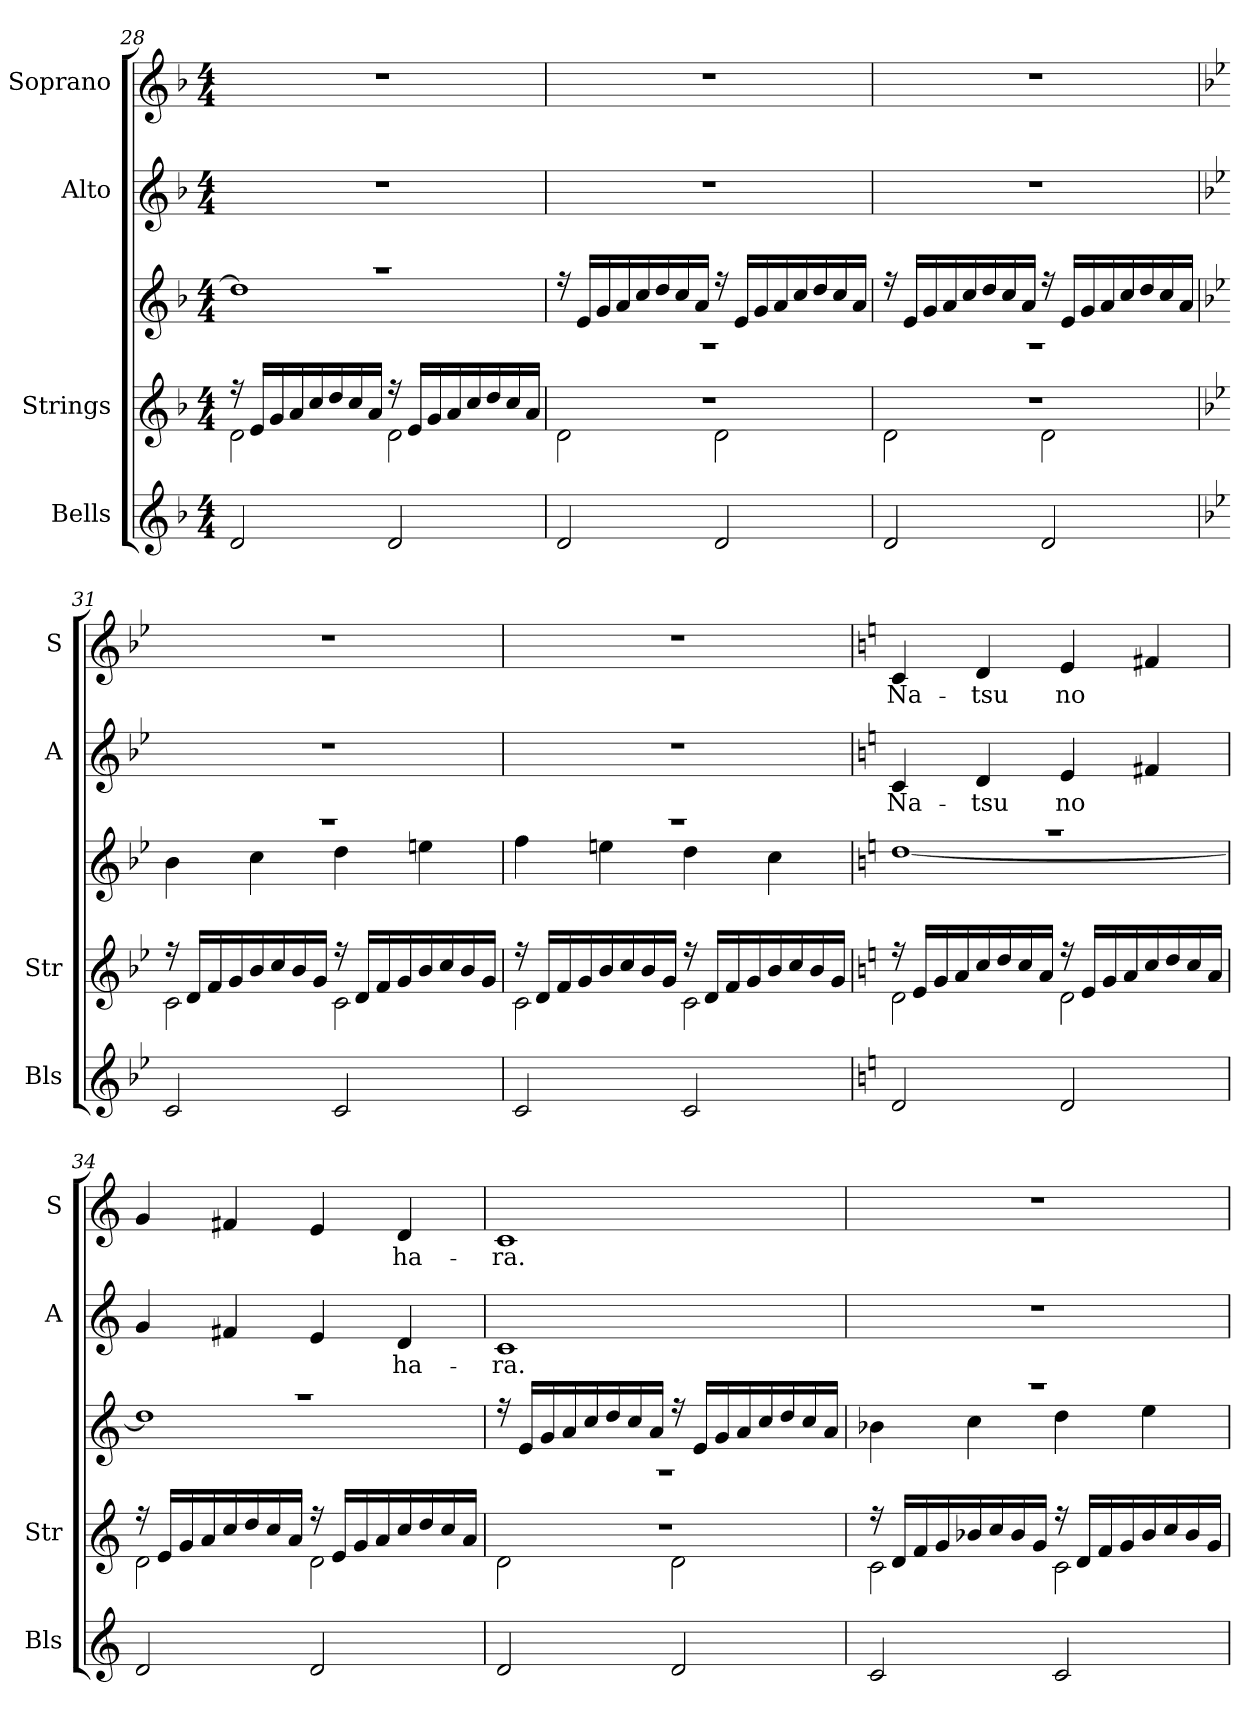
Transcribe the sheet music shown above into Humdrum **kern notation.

**kern	**kern	**kern	**kern	**text	**kern	**text
*part4	*part3	*part3	*part2	*part2	*part1	*part1
*staff5	*staff4	*staff3	*staff2	*staff2	*staff1	*staff1
*I"Bells	*I"Strings	*	*I"Alto	*	*I"Soprano	*
*I'Bls	*I'Str	*	*I'A	*	*I'S	*
*clefG2	*clefG2	*clefG2	*clefG2	*	*clefG2	*
*k[b-]	*k[b-]	*k[b-]	*k[b-]	*	*k[b-]	*
*F:	*F:	*F:	*F:	*	*F:	*
*M4/4	*M4/4	*M4/4	*M4/4	*	*M4/4	*
=28	=28	=28	=28	=28	=28	=28
*	*^	*^	*	*	*	*
2d	16r	2d\	1r	1dd\]	1r	.	1r	.
.	16e/LL	.	.	.	.	.	.	.
.	16g/	.	.	.	.	.	.	.
.	16a/	.	.	.	.	.	.	.
.	16cc/	.	.	.	.	.	.	.
.	16dd/	.	.	.	.	.	.	.
.	16cc/	.	.	.	.	.	.	.
.	16a/JJ	.	.	.	.	.	.	.
2d	16r	2d\	.	.	.	.	.	.
.	16e/LL	.	.	.	.	.	.	.
.	16g/	.	.	.	.	.	.	.
.	16a/	.	.	.	.	.	.	.
.	16cc/	.	.	.	.	.	.	.
.	16dd/	.	.	.	.	.	.	.
.	16cc/	.	.	.	.	.	.	.
.	16a/JJ	.	.	.	.	.	.	.
!!LO:LB:g=z
=29	=29	=29	=29	=29	=29	=29	=29	=29
2d	1r	2d\	16r	1r	1r	.	1r	.
.	.	.	16e/LL	.	.	.	.	.
.	.	.	16g/	.	.	.	.	.
.	.	.	16a/	.	.	.	.	.
.	.	.	16cc/	.	.	.	.	.
.	.	.	16dd/	.	.	.	.	.
.	.	.	16cc/	.	.	.	.	.
.	.	.	16a/JJ	.	.	.	.	.
2d	.	2d\	16r	.	.	.	.	.
.	.	.	16e/LL	.	.	.	.	.
.	.	.	16g/	.	.	.	.	.
.	.	.	16a/	.	.	.	.	.
.	.	.	16cc/	.	.	.	.	.
.	.	.	16dd/	.	.	.	.	.
.	.	.	16cc/	.	.	.	.	.
.	.	.	16a/JJ	.	.	.	.	.
=30	=30	=30	=30	=30	=30	=30	=30	=30
2d	1r	2d\	16r	1r	1r	.	1r	.
.	.	.	16e/LL	.	.	.	.	.
.	.	.	16g/	.	.	.	.	.
.	.	.	16a/	.	.	.	.	.
.	.	.	16cc/	.	.	.	.	.
.	.	.	16dd/	.	.	.	.	.
.	.	.	16cc/	.	.	.	.	.
.	.	.	16a/JJ	.	.	.	.	.
2d	.	2d\	16r	.	.	.	.	.
.	.	.	16e/LL	.	.	.	.	.
.	.	.	16g/	.	.	.	.	.
.	.	.	16a/	.	.	.	.	.
.	.	.	16cc/	.	.	.	.	.
.	.	.	16dd/	.	.	.	.	.
.	.	.	16cc/	.	.	.	.	.
.	.	.	16a/JJ	.	.	.	.	.
=31	=31	=31	=31	=31	=31	=31	=31	=31
*k[b-e-]	*k[b-e-]	*	*k[b-e-]	*	*k[b-e-]	*	*k[b-e-]	*
*B-:	*B-:	*	*B-:	*	*B-:	*	*B-:	*
2c	16r	2c\	1r	4b-\	1r	.	1r	.
.	16d/LL	.	.	.	.	.	.	.
.	16f/	.	.	.	.	.	.	.
.	16g/	.	.	.	.	.	.	.
.	16b-/	.	.	4cc\	.	.	.	.
.	16cc/	.	.	.	.	.	.	.
.	16b-/	.	.	.	.	.	.	.
.	16g/JJ	.	.	.	.	.	.	.
2c	16r	2c\	.	4dd\	.	.	.	.
.	16d/LL	.	.	.	.	.	.	.
.	16f/	.	.	.	.	.	.	.
.	16g/	.	.	.	.	.	.	.
.	16b-/	.	.	4een\	.	.	.	.
.	16cc/	.	.	.	.	.	.	.
.	16b-/	.	.	.	.	.	.	.
.	16g/JJ	.	.	.	.	.	.	.
!!LO:LB:g=z
=32	=32	=32	=32	=32	=32	=32	=32	=32
2c	16r	2c\	1r	4ff\	1r	.	1r	.
.	16d/LL	.	.	.	.	.	.	.
.	16f/	.	.	.	.	.	.	.
.	16g/	.	.	.	.	.	.	.
.	16b-/	.	.	4een\	.	.	.	.
.	16cc/	.	.	.	.	.	.	.
.	16b-/	.	.	.	.	.	.	.
.	16g/JJ	.	.	.	.	.	.	.
2c	16r	2c\	.	4dd\	.	.	.	.
.	16d/LL	.	.	.	.	.	.	.
.	16f/	.	.	.	.	.	.	.
.	16g/	.	.	.	.	.	.	.
.	16b-/	.	.	4cc\	.	.	.	.
.	16cc/	.	.	.	.	.	.	.
.	16b-/	.	.	.	.	.	.	.
.	16g/JJ	.	.	.	.	.	.	.
=33	=33	=33	=33	=33	=33	=33	=33	=33
*k[]	*k[]	*	*k[]	*	*k[]	*	*k[]	*
*C:	*C:	*	*C:	*	*C:	*	*C:	*
!	!	!	!	!	!	!LO:LY:b	!	!LO:LY:b
2d	16r	2d\	1r	[1dd\	4c	Na-	4c	Na-
.	16e/LL	.	.	.	.	.	.	.
.	16g/	.	.	.	.	.	.	.
.	16a/	.	.	.	.	.	.	.
!	!	!	!	!	!	!LO:LY:b	!	!LO:LY:b
.	16cc/	.	.	.	4d	-tsu	4d	-tsu
.	16dd/	.	.	.	.	.	.	.
.	16cc/	.	.	.	.	.	.	.
.	16a/JJ	.	.	.	.	.	.	.
!	!	!	!	!	!	!LO:LY:b	!	!LO:LY:b
2d	16r	2d\	.	.	4e	no	4e	no
.	16e/LL	.	.	.	.	.	.	.
.	16g/	.	.	.	.	.	.	.
.	16a/	.	.	.	.	.	.	.
.	16cc/	.	.	.	4f#X	.	4f#X	.
.	16dd/	.	.	.	.	.	.	.
.	16cc/	.	.	.	.	.	.	.
.	16a/JJ	.	.	.	.	.	.	.
=34	=34	=34	=34	=34	=34	=34	=34	=34
2d	16r	2d\	1r	1dd\]	4g	.	4g	.
.	16e/LL	.	.	.	.	.	.	.
.	16g/	.	.	.	.	.	.	.
.	16a/	.	.	.	.	.	.	.
.	16cc/	.	.	.	4f#X	.	4f#X	.
.	16dd/	.	.	.	.	.	.	.
.	16cc/	.	.	.	.	.	.	.
.	16a/JJ	.	.	.	.	.	.	.
2d	16r	2d\	.	.	4e	.	4e	.
.	16e/LL	.	.	.	.	.	.	.
.	16g/	.	.	.	.	.	.	.
.	16a/	.	.	.	.	.	.	.
!	!	!	!	!	!	!LO:LY:b	!	!LO:LY:b
.	16cc/	.	.	.	4d	ha-	4d	ha-
.	16dd/	.	.	.	.	.	.	.
.	16cc/	.	.	.	.	.	.	.
.	16a/JJ	.	.	.	.	.	.	.
!!LO:LB:g=z
=35	=35	=35	=35	=35	=35	=35	=35	=35
!	!	!	!	!	!	!LO:LY:b	!	!LO:LY:b
2d	1r	2d\	16r	1r	1c	-ra.	1c	-ra.
.	.	.	16e/LL	.	.	.	.	.
.	.	.	16g/	.	.	.	.	.
.	.	.	16a/	.	.	.	.	.
.	.	.	16cc/	.	.	.	.	.
.	.	.	16dd/	.	.	.	.	.
.	.	.	16cc/	.	.	.	.	.
.	.	.	16a/JJ	.	.	.	.	.
2d	.	2d\	16r	.	.	.	.	.
.	.	.	16e/LL	.	.	.	.	.
.	.	.	16g/	.	.	.	.	.
.	.	.	16a/	.	.	.	.	.
.	.	.	16cc/	.	.	.	.	.
.	.	.	16dd/	.	.	.	.	.
.	.	.	16cc/	.	.	.	.	.
.	.	.	16a/JJ	.	.	.	.	.
=36	=36	=36	=36	=36	=36	=36	=36	=36
2c	16r	2c\	1r	4b-X\	1r	.	1r	.
.	16d/LL	.	.	.	.	.	.	.
.	16f/	.	.	.	.	.	.	.
.	16g/	.	.	.	.	.	.	.
.	16b-X/	.	.	4cc\	.	.	.	.
.	16cc/	.	.	.	.	.	.	.
.	16b-/	.	.	.	.	.	.	.
.	16g/JJ	.	.	.	.	.	.	.
2c	16r	2c\	.	4dd\	.	.	.	.
.	16d/LL	.	.	.	.	.	.	.
.	16f/	.	.	.	.	.	.	.
.	16g/	.	.	.	.	.	.	.
.	16b-/	.	.	4ee\	.	.	.	.
.	16cc/	.	.	.	.	.	.	.
.	16b-/	.	.	.	.	.	.	.
.	16g/JJ	.	.	.	.	.	.	.
*	*v	*v	*	*	*	*	*	*
*	*	*v	*v	*	*	*	*
=	=	=	=	=	=	=
*-	*-	*-	*-	*-	*-	*-
